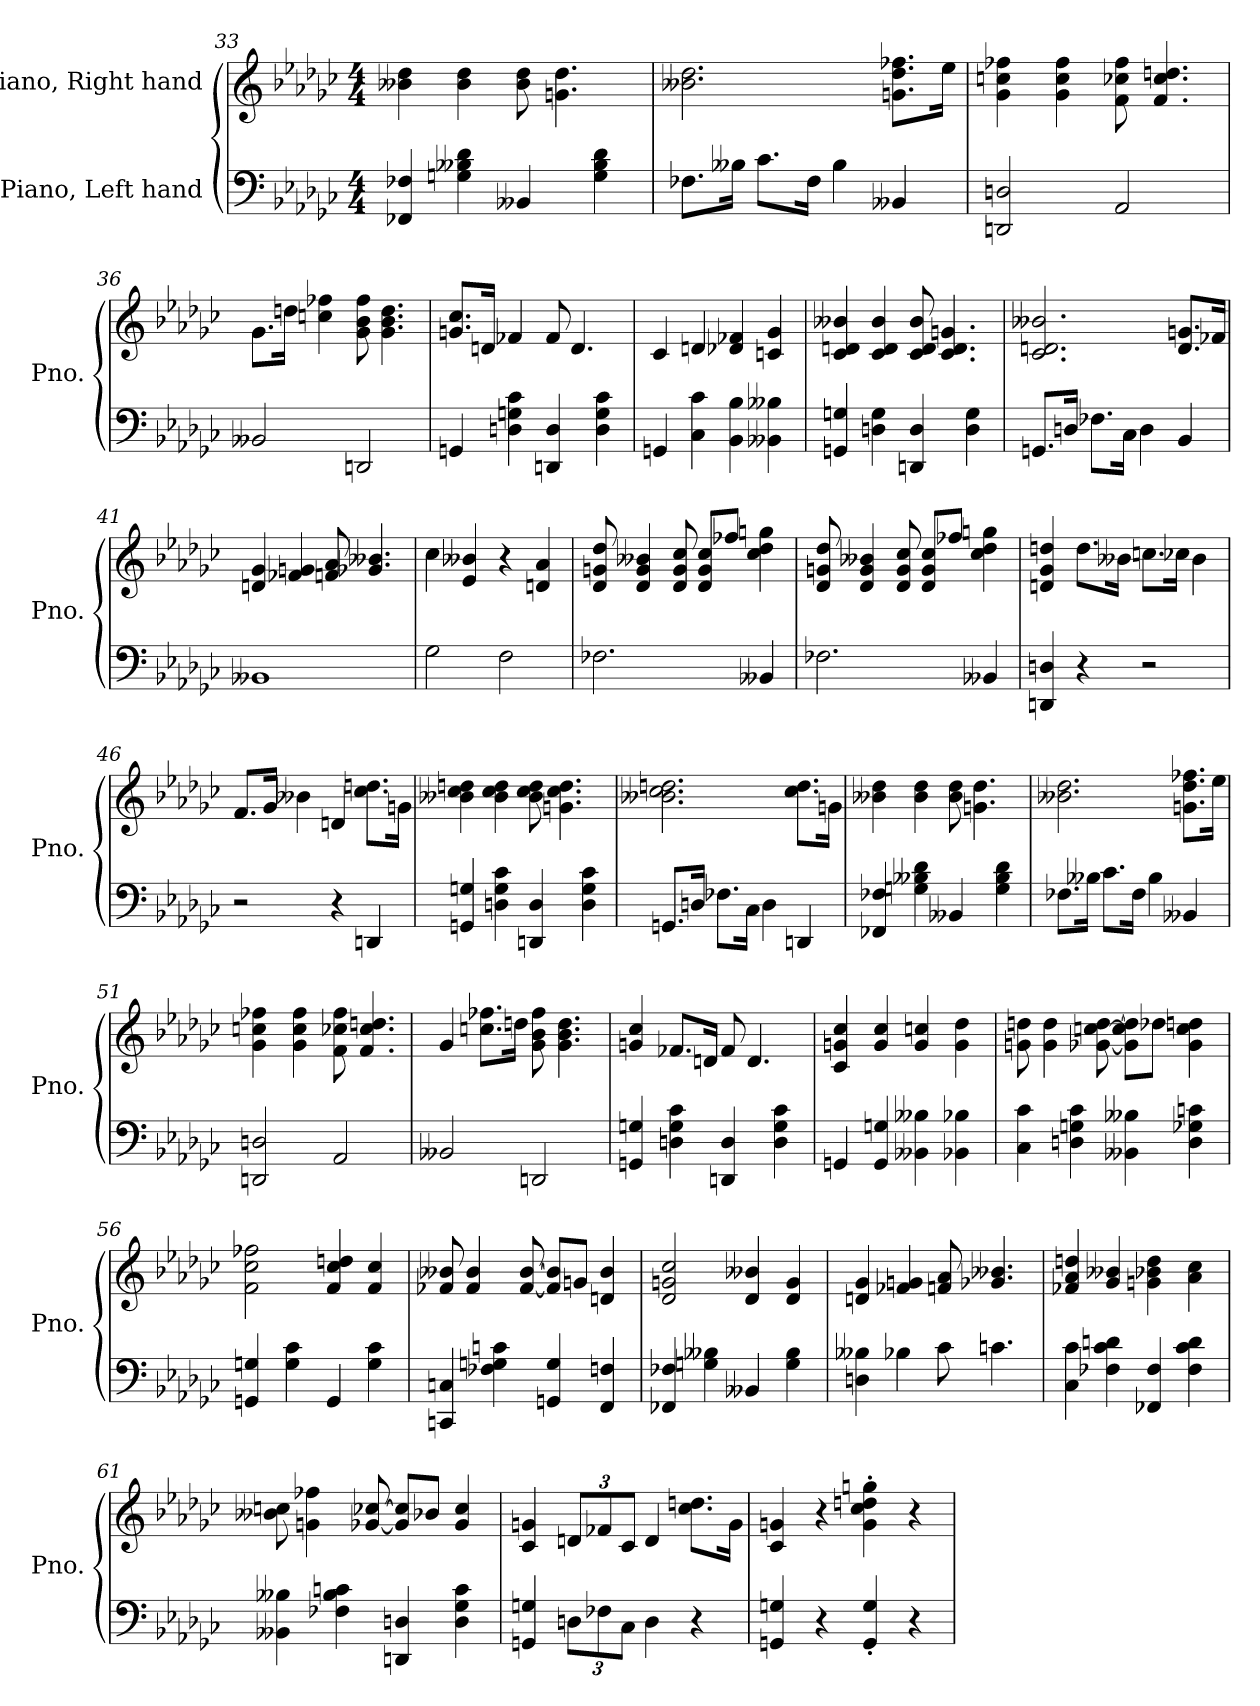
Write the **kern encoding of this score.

**kern	**kern
*part2	*part1
*staff2	*staff1
*I"Piano, Left hand	*I"Piano, Right hand
*I'Pno.	*I'Pno.
*clefF4	*clefG2
*k[b-e-a-d-g-c-]	*k[b-e-a-d-g-c-]
*M4/4	*M4/4
=33	=33
4FF-X/ 4F-X/	4b--X\ 4dd-\
4Gn\ 4B--X\ 4d-\	4b--\ 4dd-\
4BB--X/	8b--\ 8dd-\
.	4.gn\ 4.dd-\
4G\ 4B--\ 4d-\	.
!!LO:LB:g=z
=34	=34
8.F-X\L	2.b--X\ 2.dd-\
16B--X\Jk	.
8.c-\L	.
16F-\Jk	.
4B--\	.
4BB--X/	8.gn\ 8.dd-\ 8.ff-X\L
.	16ee-\Jk
=35	=35
2DDn/ 2Dn/	4g-\ 4ccn\ 4ff-X\
.	4g-\ 4cc\ 4ff-\
2AA-/	8f\ 8cc-X\ 8ff-\
.	4.f/ 4.cc-/ 4.ddn/
=36	=36
2BB--X/	8.g-\L
.	16ddn\Jk
.	4ccn\ 4ff-X\
2DDn/	8g-\ 8b-\ 8ff-\
.	4.g-\ 4.b-\ 4.dd\
=37	=37
4GGn/	8.gn/ 8.cc-/L
.	16dn/Jk
4Dn\ 4Gn\ 4c-\	4f-X/
4DDn/ 4D/	8f-/
.	4.d/
4D\ 4G\ 4c-\	.
!!LO:LB:g=z
=38	=38
4GGn/	4c-/
4C-\ 4c-\	4dn/
4BB-\ 4B-\	4d-X/ 4f-X/
4BB--X\ 4B--X\	4cn/ 4g-/
=39	=39
4GGn/ 4Gn/	4c-/ 4dn/ 4b--X/
4Dn\ 4G\	4c-/ 4d/ 4b--/
4DDn/ 4D/	8c-/ 8d/ 8b--/
.	4.c-/ 4.d/ 4.gn/
4D\ 4G\	.
=40	=40
8.GGn/L	2.c-/ 2.dn/ 2.b--X/
16Dn/Jk	.
8.F-X\L	.
16C-\Jk	.
4D\	.
4BB-/	8.d/ 8.gn/L
.	16f-X/Jk
=41	=41
1BB--X	4dn/ 4g-/
.	4f-X/ 4gn/
.	8fn/ 8a-/
.	4.g-X/ 4.b--X/
!!LO:PB:g=z
=42	=42
2G-\	4cc-\
.	4e-/ 4b--X/
2F\	4r
.	4dn/ 4a-/
=43	=43
2.F-X\	8d-/ 8gn/ 8dd-/
.	4d-/ 4g/ 4b--X/
.	8d-/ 8g/ 8cc-/
.	8d-/ 8g/ 8cc-/L
.	8ff-X/J
4BB--X/	4cc-\ 4dd-\ 4ggn\
=44	=44
2.F-X\	8d-/ 8gn/ 8dd-/
.	4d-/ 4g/ 4b--X/
.	8d-/ 8g/ 8cc-/
.	8d-/ 8g/ 8cc-/L
.	8ff-X/J
4BB--X/	4cc-\ 4dd-\ 4ggn\
=45	=45
4DDn/ 4Dn/	4dn/ 4g-/ 4ddn/
4r	8.dd\L
.	16b--X\Jk
2r	8.ccn\L
.	16cc-X\Jk
.	4b--\
!!LO:LB:g=z
=46	=46
2r	8.f/L
.	16g-/Jk
.	4b--X\
4r	4dn/
4DDn/	8.cc-\ 8.ddn\L
.	16gn\Jk
=47	=47
4GGn/ 4Gn/	4b--X\ 4cc-\ 4ddn\
4Dn\ 4G\ 4c-\	4b--\ 4cc-\ 4dd\
4DDn/ 4D/	8b--\ 8cc-\ 8dd\
.	4.gn\ 4.cc-\ 4.dd\
4D\ 4G\ 4c-\	.
=48	=48
8.GGn/L	2.b--X\ 2.cc-\ 2.ddn\
16Dn/Jk	.
8.F-X\L	.
16C-\Jk	.
4D\	.
4DDn/	8.cc-\ 8.dd\L
.	16gn\Jk
!!LO:LB:g=z
=49	=49
4FF-X/ 4F-X/	4b--X\ 4dd-\
4Gn\ 4B--X\ 4d-\	4b--\ 4dd-\
4BB--X/	8b--\ 8dd-\
.	4.gn\ 4.dd-\
4G\ 4B--\ 4d-\	.
=50	=50
8.F-X\L	2.b--X\ 2.dd-\
16B--X\Jk	.
8.c-\L	.
16F-\Jk	.
4B--\	.
4BB--X/	8.gn\ 8.dd-\ 8.ff-X\L
.	16ee-\Jk
=51	=51
2DDn/ 2Dn/	4g-\ 4ccn\ 4ff-X\
.	4g-\ 4cc\ 4ff-\
2AA-/	8f\ 8cc-X\ 8ff-\
.	4.f/ 4.cc-/ 4.ddn/
=52	=52
2BB--X/	4g-/
.	8.ccn\ 8.ff-X\L
.	16ddn\Jk
2DDn/	8g-\ 8b-\ 8ff-\
.	4.g-\ 4.b-\ 4.dd\
!!LO:LB:g=z
=53	=53
4GGn/ 4Gn/	4gn/ 4cc-/
4Dn\ 4G\ 4c-\	8.f-X/L
.	16dn/Jk
4DDn/ 4D/	8f-/
.	4.d/
4D\ 4G\ 4c-\	.
=54	=54
4GGn/	4c-/ 4gn/ 4cc-/
4GG/ 4Gn/	4g/ 4cc-/
4BB--X\ 4B--X\	4g/ 4ccn/
4BB-X\ 4B-X\	4g\ 4dd-\
=55	=55
4C-\ 4c-\	8gn\ 8ddn\
.	4g\ 4dd\
4Dn\ 4Gn\ 4c-\	.
.	[8g-X\ [8ccn\ [8dd\
4BB--X\ 4B--X\	8g-\] 8cc\] 8dd\]L
.	8dd-X\J
4D\ 4G-X\ 4cn\	4g-\ 4cc\ 4ddn\
=56	=56
4GGn/ 4Gn/	2f\ 2cc-\ 2ff-X\
4G\ 4c-\	.
4GG/	4f/ 4cc-/ 4ddn/
4G\ 4c-\	4f/ 4cc-/
!!LO:LB:g=z
=57	=57
4CCn/ 4Cn/	8f-X/ 8b--X/
.	4f-/ 4b--/
4F-X\ 4Gn\ 4cn\	.
.	[8f-/ [8b--/
4GGn/ 4G/	8f-/] 8b--/]L
.	8gn/J
4FF/ 4Fn/	4dn/ 4b--/
=58	=58
4FF-X/ 4F-X/	2d-/ 2gn/ 2cc-/
4Gn\ 4B--X\	.
4BB--X/	4d-/ 4b--X/
4G\ 4B--\	4d-/ 4g/
=59	=59
4Dn\ 4B--X\	4dn/ 4g-/
4B-X\	4f-X/ 4gn/
8c-\	8fn/ 8a-/
4.cn\	4.g-X/ 4.b--X/
=60	=60
4C-\ 4c-\	4f-X/ 4a-/ 4ddn/
4F-X\ 4c-\ 4dn\	4g-/ 4b--X/
4FF-X/ 4F-/	4gn\ 4b-X\ 4dd\
4F-\ 4c-\ 4d\	4a-\ 4cc-\
!!LO:LB:g=z
=61	=61
4BB--X\ 4B--X\	8b--X\ 8ccn\
.	4gn\ 4ff-X\
4F-X\ 4B--\ 4cn\	.
.	[8g-X/ [8cc-X/
4DDn/ 4Dn/	8g-/] 8cc-/]L
.	8b-X/J
4D\ 4G-\ 4c\	4g-/ 4cc-/
=62	=62
4GGn/ 4Gn/	4c-/ 4gn/
*Xbrackettup	*Xbrackettup
12Dn\L	12dn/L
12F-X\	12f-X/
12C-\J	12c-/J
4D\	4d/
4r	8.cc-\ 8.ddn\L
.	16g\Jk
=63	=63
4GGn/ 4Gn/	4c-/ 4gn/
4r	4r
4GG/' 4G/'	4g\' 4cc-\' 4ddn\' 4ggn\'
4r	4r
=	=
*-	*-
